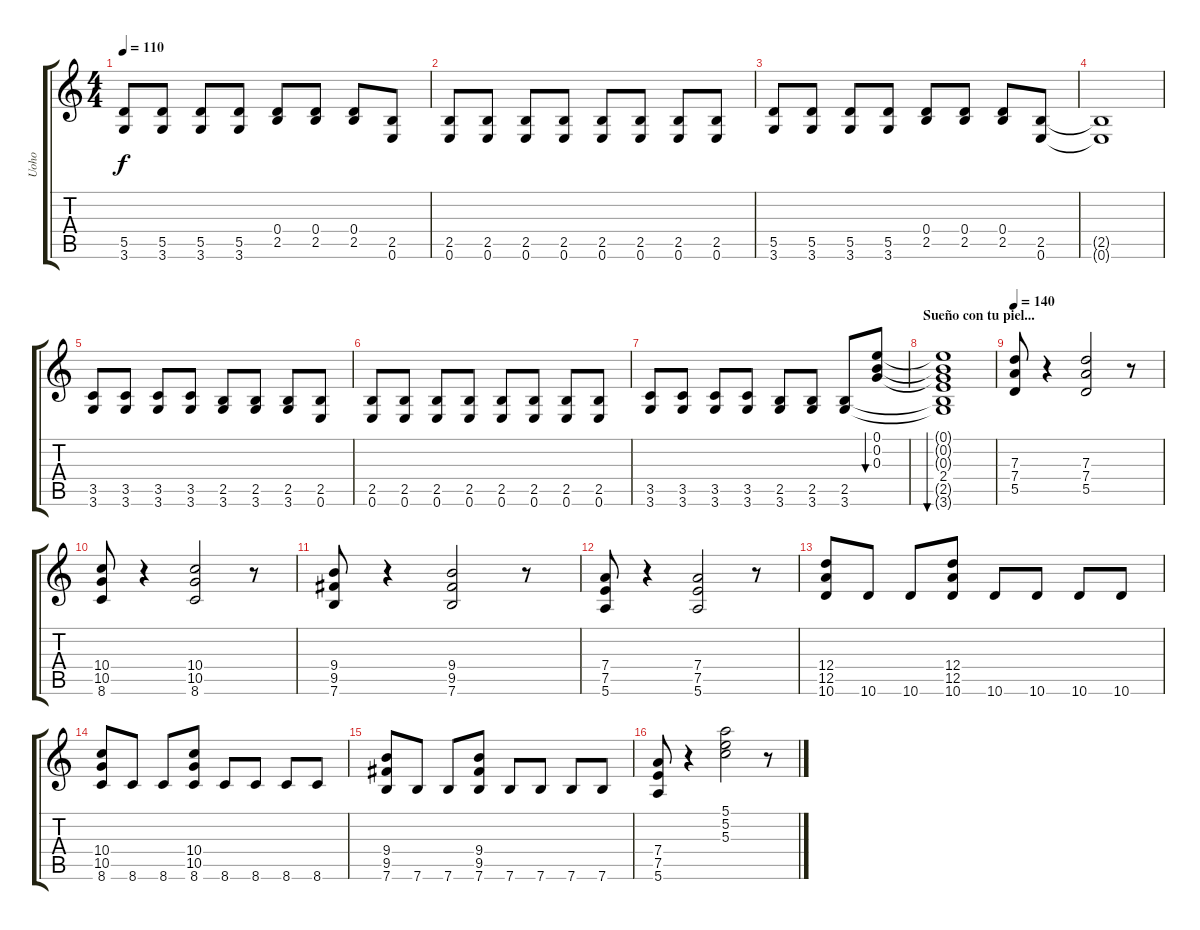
\track ("Uoho" "Uoho") {instrument overdrivenguitar}
\staff {score tabs}
\tuning (E4 B3 G3 D3 A2 E2) {hide}
\ts (4 4)
\tempo 110
\clef g2
\ks c
(5.5 3.6).8{dy f} (5.5 3.6).8 (5.5 3.6).8 (5.5 3.6).8 (0.4 2.5).8 (0.4 2.5).8 (0.4 2.5).8 (2.5 0.6).8 |
(2.5 0.6).8 (2.5 0.6).8 (2.5 0.6).8 (2.5 0.6).8 (2.5 0.6).8 (2.5 0.6).8 (2.5 0.6).8 (2.5 0.6).8 |
(5.5 3.6).8 (5.5 3.6).8 (5.5 3.6).8 (5.5 3.6).8 (0.4 2.5).8 (0.4 2.5).8 (0.4 2.5).8 (2.5 0.6).8 |
(2.5{t} 0.6{t}).1 |
(3.5 3.6).8 (3.5 3.6).8 (3.5 3.6).8 (3.5 3.6).8 (2.5 3.6).8 (2.5 3.6).8 (2.5 3.6).8 (2.5 0.6).8 |
(2.5 0.6).8 (2.5 0.6).8 (2.5 0.6).8 (2.5 0.6).8 (2.5 0.6).8 (2.5 0.6).8 (2.5 0.6).8 (2.5 0.6).8 |
(3.5 3.6).8 (3.5 3.6).8 (3.5 3.6).8 (3.5 3.6).8 (2.5 3.6).8 (2.5 3.6).8 (2.5 3.6).8 (0.1 0.2 0.3).8{bu 120} |
\section ("" "Sueño con tu piel...")
(0.1{t} 0.2{t} 0.3{t} 2.4 2.5{t} 3.6{t}).1{bu 120} |
\tempo 140
(7.3 7.4 5.5).8 r.4 (7.3 7.4 5.5).2 r.8 |
(10.4 10.5 8.6).8 r.4 (10.4 10.5 8.6).2 r.8 |
(9.4 9.5 7.6).8 r.4 (9.4 9.5 7.6).2 r.8 |
(7.4 7.5 5.6).8 r.4 (7.4 7.5 5.6).2 r.8 |
(12.4 12.5 10.6).8 10.6.8 10.6.8 (12.4 12.5 10.6).8 10.6.8 10.6.8 10.6.8 10.6.8 |
(10.4 10.5 8.6).8 8.6.8 8.6.8 (10.4 10.5 8.6).8 8.6.8 8.6.8 8.6.8 8.6.8 |
(9.4 9.5 7.6).8 7.6.8 7.6.8 (9.4 9.5 7.6).8 7.6.8 7.6.8 7.6.8 7.6.8 |
(7.4 7.5 5.6).8 r.4 (5.1 5.2 5.3).2 r.8
